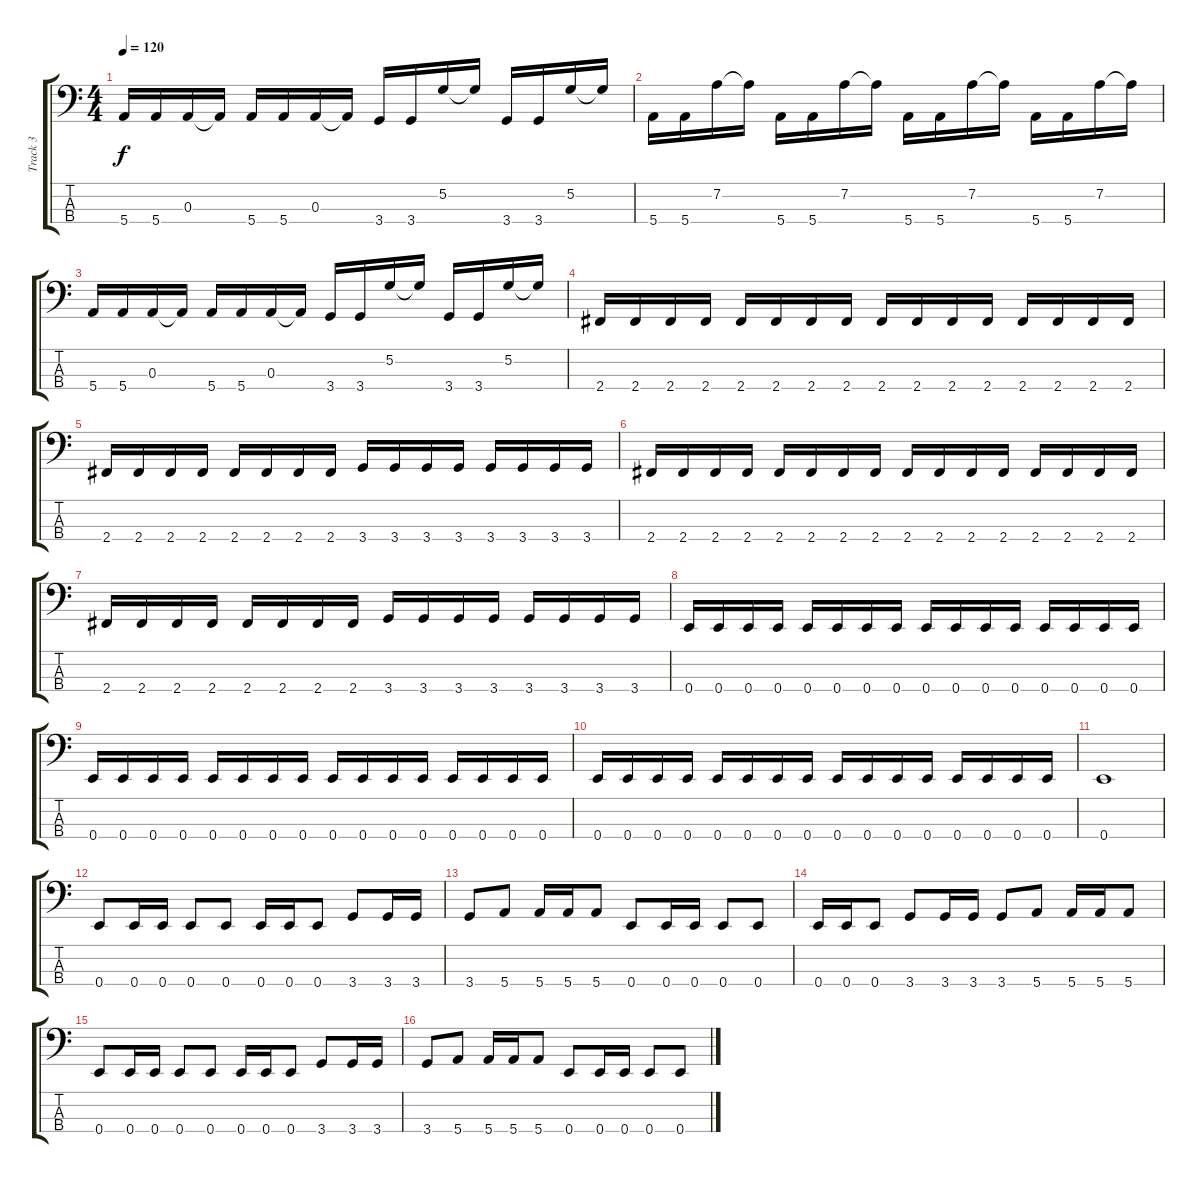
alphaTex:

\track ("Track 3" "Track 3") {instrument electricbassfinger}
\staff {score tabs}
\tuning (G2 D2 A1 E1) {hide}
\ts (4 4)
\tempo 120
\clef f4
\ks c
5.4.16{dy f} 5.4.16 0.3.16 0.3{t}.16 5.4.16 5.4.16 0.3.16 0.3{t}.16 3.4.16 3.4.16 5.2.16 5.2{t}.16 3.4.16 3.4.16 5.2.16 5.2{t}.16 |
5.4.16 5.4.16 7.2.16 7.2{t}.16 5.4.16 5.4.16 7.2.16 7.2{t}.16 5.4.16 5.4.16 7.2.16 7.2{t}.16 5.4.16 5.4.16 7.2.16 7.2{t}.16 |
5.4.16 5.4.16 0.3.16 0.3{t}.16 5.4.16 5.4.16 0.3.16 0.3{t}.16 3.4.16 3.4.16 5.2.16 5.2{t}.16 3.4.16 3.4.16 5.2.16 5.2{t}.16 |
2.4.16 2.4.16 2.4.16 2.4.16 2.4.16 2.4.16 2.4.16 2.4.16 2.4.16 2.4.16 2.4.16 2.4.16 2.4.16 2.4.16 2.4.16 2.4.16 |
2.4.16 2.4.16 2.4.16 2.4.16 2.4.16 2.4.16 2.4.16 2.4.16 3.4.16 3.4.16 3.4.16 3.4.16 3.4.16 3.4.16 3.4.16 3.4.16 |
2.4.16 2.4.16 2.4.16 2.4.16 2.4.16 2.4.16 2.4.16 2.4.16 2.4.16 2.4.16 2.4.16 2.4.16 2.4.16 2.4.16 2.4.16 2.4.16 |
2.4.16 2.4.16 2.4.16 2.4.16 2.4.16 2.4.16 2.4.16 2.4.16 3.4.16 3.4.16 3.4.16 3.4.16 3.4.16 3.4.16 3.4.16 3.4.16 |
0.4.16 0.4.16 0.4.16 0.4.16 0.4.16 0.4.16 0.4.16 0.4.16 0.4.16 0.4.16 0.4.16 0.4.16 0.4.16 0.4.16 0.4.16 0.4.16 |
0.4.16 0.4.16 0.4.16 0.4.16 0.4.16 0.4.16 0.4.16 0.4.16 0.4.16 0.4.16 0.4.16 0.4.16 0.4.16 0.4.16 0.4.16 0.4.16 |
0.4.16 0.4.16 0.4.16 0.4.16 0.4.16 0.4.16 0.4.16 0.4.16 0.4.16 0.4.16 0.4.16 0.4.16 0.4.16 0.4.16 0.4.16 0.4.16 |
0.4.1 |
0.4.8 0.4.16 0.4.16 0.4.8 0.4.8 0.4.16 0.4.16 0.4.8 3.4.8 3.4.16 3.4.16 |
3.4.8 5.4.8 5.4.16 5.4.16 5.4.8 0.4.8 0.4.16 0.4.16 0.4.8 0.4.8 |
0.4.16 0.4.16 0.4.8 3.4.8 3.4.16 3.4.16 3.4.8 5.4.8 5.4.16 5.4.16 5.4.8 |
0.4.8 0.4.16 0.4.16 0.4.8 0.4.8 0.4.16 0.4.16 0.4.8 3.4.8 3.4.16 3.4.16 |
3.4.8 5.4.8 5.4.16 5.4.16 5.4.8 0.4.8 0.4.16 0.4.16 0.4.8 0.4.8
